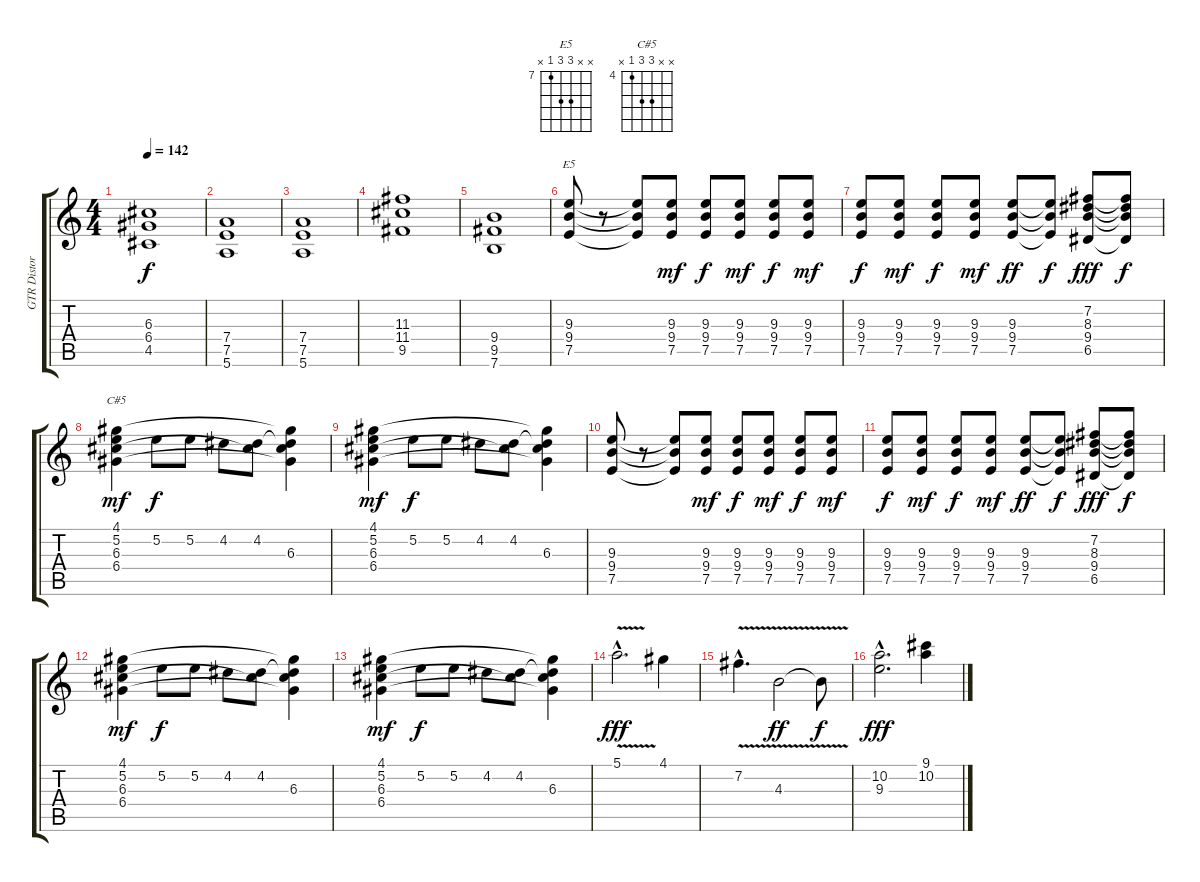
\track ("GTR Distorsion" "GTR Distor") {instrument overdrivenguitar}
\staff {score tabs}
\tuning (E4 B3 G3 D3 A2 E2) {hide}
\chord ("E5" x x 9 9 7 x) {firstfret 7}
\chord ("C#5" x x 6 6 4 x) {firstfret 4}
\ts (4 4)
\tempo 142
\clef g2
\ks c
(6.3 6.4 4.5).1{dy f} |
(7.4 7.5 5.6).1 |
(7.4 7.5 5.6).1 |
(11.3 11.4 9.5).1 |
(9.4 9.5 7.6).1 |
(9.3 9.4 7.5).8{ch "E5"} r.8 (9.3{t} 9.4{t} 7.5{t}).8 (9.3 9.4 7.5).8{dy mf} (9.3 9.4 7.5).8{dy f} (9.3 9.4 7.5).8{dy mf} (9.3 9.4 7.5).8{dy f} (9.3 9.4 7.5).8{dy mf} |
(9.3 9.4 7.5).8{dy f} (9.3 9.4 7.5).8{dy mf} (9.3 9.4 7.5).8{dy f} (9.3 9.4 7.5).8{dy mf} (9.3 9.4 7.5).8{dy ff} (9.3{t} 9.4{t} 7.5{t}).8{dy f} (7.2 8.3 9.4 6.5).8{dy fff} (7.2{t} 8.3{t} 9.4{t} 6.5{t}).8{dy f} |
(4.1 5.2 6.3 6.4).4{ch "C#5" dy mf} 5.2.8{dy f} 5.2.8 4.2.8 (4.2 6.3{t}).8 (4.1{t} 4.2{t} 6.3 6.4{t}).4 |
(4.1 5.2 6.3 6.4).4{dy mf} 5.2.8{dy f} 5.2.8 4.2.8 (4.2 6.3{t}).8 (4.1{t} 4.2{t} 6.3 6.4{t}).4 |
(9.3 9.4 7.5).8 r.8 (9.3{t} 9.4{t} 7.5{t}).8 (9.3 9.4 7.5).8{dy mf} (9.3 9.4 7.5).8{dy f} (9.3 9.4 7.5).8{dy mf} (9.3 9.4 7.5).8{dy f} (9.3 9.4 7.5).8{dy mf} |
(9.3 9.4 7.5).8{dy f} (9.3 9.4 7.5).8{dy mf} (9.3 9.4 7.5).8{dy f} (9.3 9.4 7.5).8{dy mf} (9.3 9.4 7.5).8{dy ff} (9.3{t} 9.4{t} 7.5{t}).8{dy f} (7.2 8.3 9.4 6.5).8{dy fff} (7.2{t} 8.3{t} 9.4{t} 6.5{t}).8{dy f} |
(4.1 5.2 6.3 6.4).4{dy mf} 5.2.8{dy f} 5.2.8 4.2.8 (4.2 6.3{t}).8 (4.1{t} 4.2{t} 6.3 6.4{t}).4 |
(4.1 5.2 6.3 6.4).4{dy mf} 5.2.8{dy f} 5.2.8 4.2.8 (4.2 6.3{t}).8 (4.1{t} 4.2{t} 6.3 6.4{t}).4 |
5.1{v hac}.2{d dy fff} 4.1.4 |
7.2{v hac}.4{d} 4.3{v}.2{dy ff} 4.3{t}.8{dy f} |
(10.2{hac} 9.3{hac}).2{d dy fff} (9.1 10.2).4
